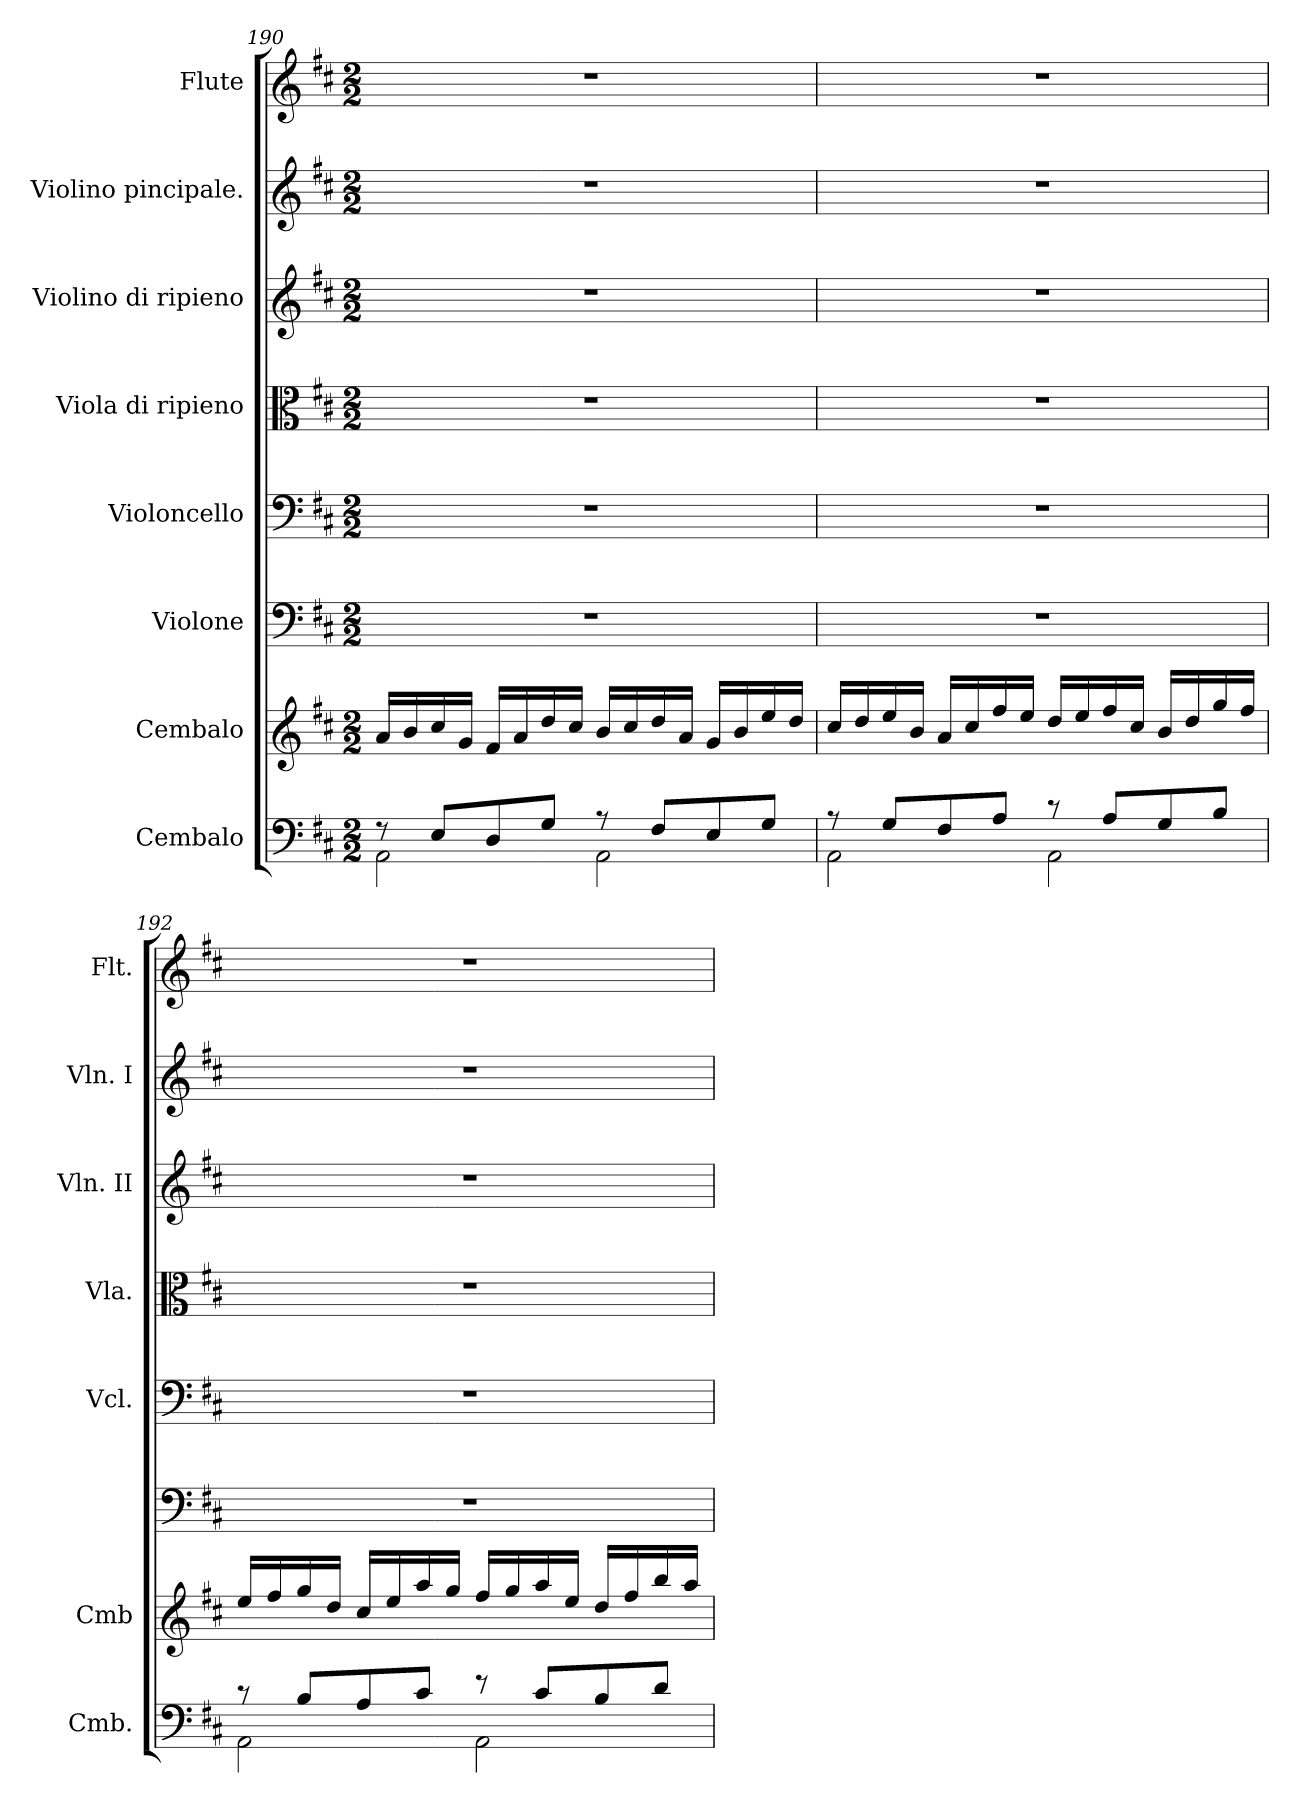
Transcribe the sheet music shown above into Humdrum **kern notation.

**kern	**kern	**kern	**kern	**kern	**kern	**kern	**kern
*part8	*part7	*part6	*part5	*part4	*part3	*part2	*part1
*staff8	*staff7	*staff6	*staff5	*staff4	*staff3	*staff2	*staff1
*I"Cembalo	*I"Cembalo	*I"Violone	*I"Violoncello	*I"Viola di ripieno	*I"Violino di ripieno	*I"Violino pincipale.	*I"Flute
*I'Cmb.	*I'Cmb	*	*I'Vcl.	*I'Vla.	*I'Vln. II	*I'Vln. I	*I'Flt.
!!LO:LB:g=z
*clefF4	*clefG2	*clefF4	*clefF4	*clefC3	*clefG2	*clefG2	*clefG2
*	*	*ITrd7c12	*	*	*	*	*
*k[f#c#]	*k[f#c#]	*k[f#c#]	*k[f#c#]	*k[f#c#]	*k[f#c#]	*k[f#c#]	*k[f#c#]
*D:	*D:	*D:	*D:	*D:	*D:	*D:	*D:
*M2/2	*M2/2	*M2/2	*M2/2	*M2/2	*M2/2	*M2/2	*M2/2
=190	=190	=190	=190	=190	=190	=190	=190
*^	*	*	*	*	*	*	*
8r	2AA\	16a/LL	1r	1r	1r	1r	1r	1r
.	.	16b/	.	.	.	.	.	.
8E/L	.	16cc#/	.	.	.	.	.	.
.	.	16g/JJ	.	.	.	.	.	.
8D/	.	16f#/LL	.	.	.	.	.	.
.	.	16a/	.	.	.	.	.	.
8G/J	.	16dd/	.	.	.	.	.	.
.	.	16cc#/JJ	.	.	.	.	.	.
8r	2AA\	16b/LL	.	.	.	.	.	.
.	.	16cc#/	.	.	.	.	.	.
8F#/L	.	16dd/	.	.	.	.	.	.
.	.	16a/JJ	.	.	.	.	.	.
8E/	.	16g/LL	.	.	.	.	.	.
.	.	16b/	.	.	.	.	.	.
8G/J	.	16ee/	.	.	.	.	.	.
.	.	16dd/JJ	.	.	.	.	.	.
=191	=191	=191	=191	=191	=191	=191	=191	=191
8r	2AA\	16cc#/LL	1r	1r	1r	1r	1r	1r
.	.	16dd/	.	.	.	.	.	.
8G/L	.	16ee/	.	.	.	.	.	.
.	.	16b/JJ	.	.	.	.	.	.
8F#/	.	16a/LL	.	.	.	.	.	.
.	.	16cc#/	.	.	.	.	.	.
8A/J	.	16ff#/	.	.	.	.	.	.
.	.	16ee/JJ	.	.	.	.	.	.
8r	2AA\	16dd/LL	.	.	.	.	.	.
.	.	16ee/	.	.	.	.	.	.
8A/L	.	16ff#/	.	.	.	.	.	.
.	.	16cc#/JJ	.	.	.	.	.	.
8G/	.	16b/LL	.	.	.	.	.	.
.	.	16dd/	.	.	.	.	.	.
8B/J	.	16gg/	.	.	.	.	.	.
.	.	16ff#/JJ	.	.	.	.	.	.
=192	=192	=192	=192	=192	=192	=192	=192	=192
8r	2AA\	16ee/LL	1r	1r	1r	1r	1r	1r
.	.	16ff#/	.	.	.	.	.	.
8B/L	.	16gg/	.	.	.	.	.	.
.	.	16dd/JJ	.	.	.	.	.	.
8A/	.	16cc#/LL	.	.	.	.	.	.
.	.	16ee/	.	.	.	.	.	.
8c#/J	.	16aa/	.	.	.	.	.	.
.	.	16gg/JJ	.	.	.	.	.	.
8r	2AA\	16ff#/LL	.	.	.	.	.	.
.	.	16gg/	.	.	.	.	.	.
8c#/L	.	16aa/	.	.	.	.	.	.
.	.	16ee/JJ	.	.	.	.	.	.
8B/	.	16dd/LL	.	.	.	.	.	.
.	.	16ff#/	.	.	.	.	.	.
8d/J	.	16bb/	.	.	.	.	.	.
.	.	16aa/JJ	.	.	.	.	.	.
*v	*v	*	*	*	*	*	*	*
=	=	=	=	=	=	=	=
*-	*-	*-	*-	*-	*-	*-	*-
